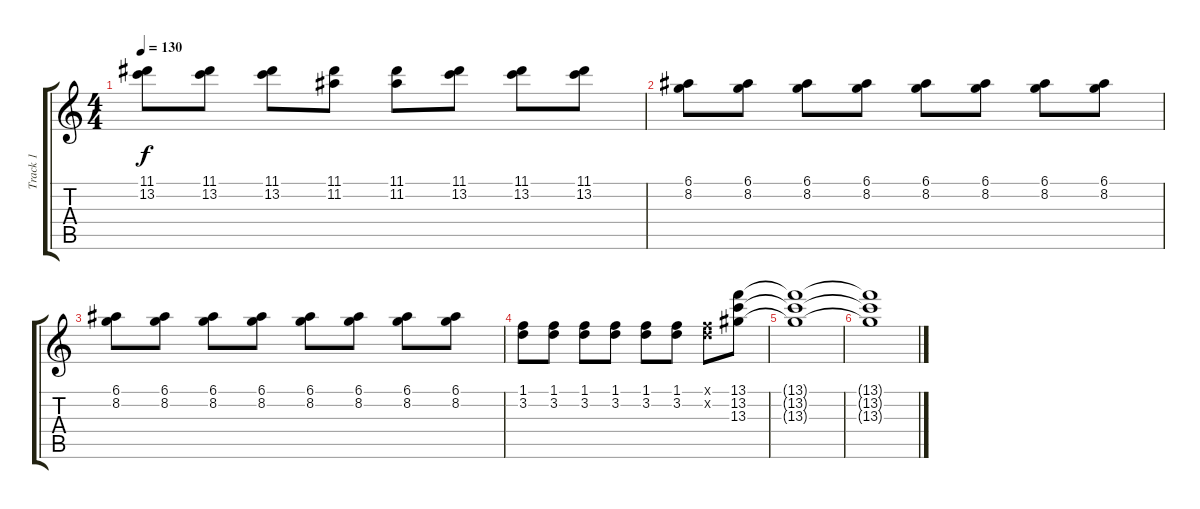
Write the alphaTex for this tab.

\track ("Track 1" "Track 1") {instrument overdrivenguitar}
\staff {score tabs}
\tuning (E4 B3 G3 D3 A2 E2) {hide}
\ts (4 4)
\tempo 130
\clef g2
\ks c
(11.1 13.2).8{dy f} (11.1 13.2).8 (11.1 13.2).8 (11.1 11.2).8 (11.1 11.2).8 (11.1 13.2).8 (11.1 13.2).8 (11.1 13.2).8 |
(6.1 8.2).8 (6.1 8.2).8 (6.1 8.2).8 (6.1 8.2).8 (6.1 8.2).8 (6.1 8.2).8 (6.1 8.2).8 (6.1 8.2).8 |
(6.1 8.2).8 (6.1 8.2).8 (6.1 8.2).8 (6.1 8.2).8 (6.1 8.2).8 (6.1 8.2).8 (6.1 8.2).8 (6.1 8.2).8 |
(1.1 3.2).8 (1.1 3.2).8 (1.1 3.2).8 (1.1 3.2).8 (1.1 3.2).8 (1.1 3.2).8 (1.1{x} 3.2{x}).8 (13.1 13.2 13.3).8 |
(13.1{t} 13.2{t} 13.3{t}).1 |
(13.1{t} 13.2{t} 13.3{t}).1
